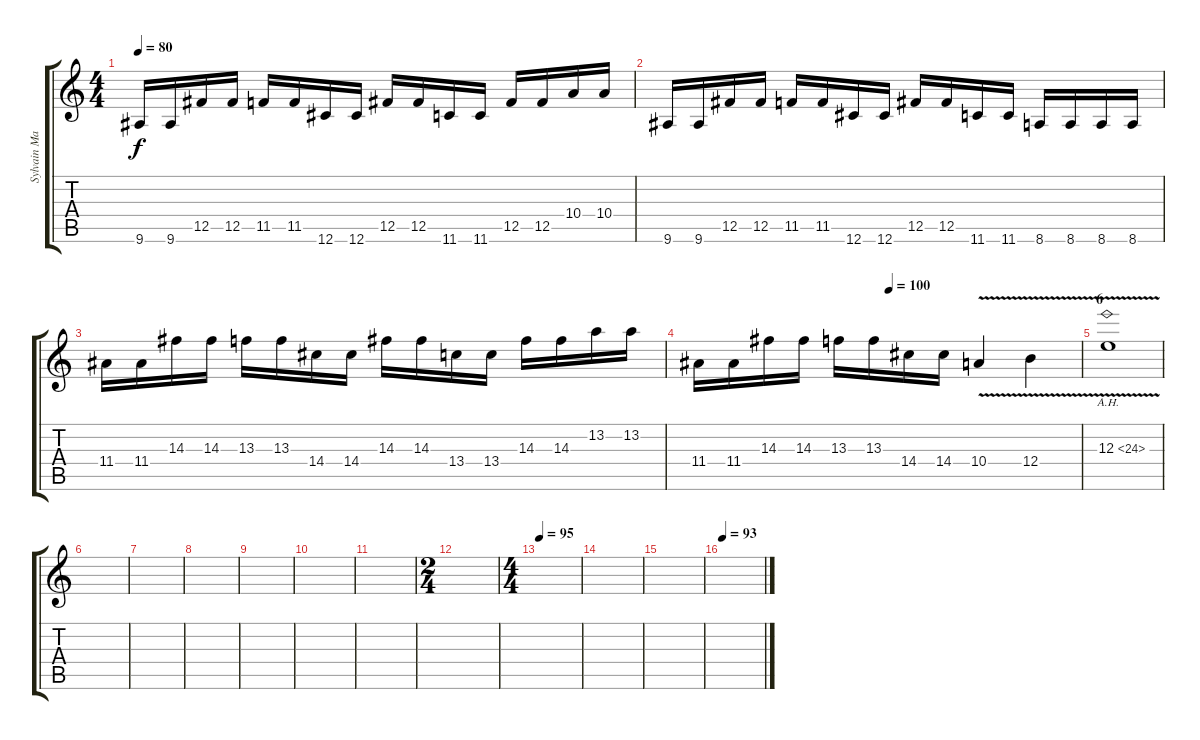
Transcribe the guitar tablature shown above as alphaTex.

\track ("Sylvain Marcoux " "Sylvain Ma") {instrument overdrivenguitar}
\staff {score tabs}
\tuning (Db4 Ab3 E3 B2 Gb2 Db2) {hide}
\ts (4 4)
\tempo 80
\clef g2
\ks c
9.6.16{dy f} 9.6.16 12.5.16 12.5.16 11.5.16 11.5.16 12.6.16 12.6.16 12.5.16 12.5.16 11.6.16 11.6.16 12.5.16 12.5.16 10.4.16 10.4.16 |
9.6.16 9.6.16 12.5.16 12.5.16 11.5.16 11.5.16 12.6.16 12.6.16 12.5.16 12.5.16 11.6.16 11.6.16 8.6.16 8.6.16 8.6.16 8.6.16 |
11.4.16 11.4.16 14.3.16 14.3.16 13.3.16 13.3.16 14.4.16 14.4.16 14.3.16 14.3.16 13.4.16 13.4.16 14.3.16 14.3.16 13.2.16 13.2.16 |
\tempo (100 0.5)
11.4.16 11.4.16 14.3.16 14.3.16 13.3.16 13.3.16 14.4.16 14.4.16 10.4{v}.4 12.4{v}.4 |
\section ("" "6")
12.3{ah 12 v}.1{volume 0 instrument guitarharmonics} |
|
|
|
|
|
|
\ts (2 4)
|
\ts (4 4)
\tempo 95
|
|
|
\tempo 93
